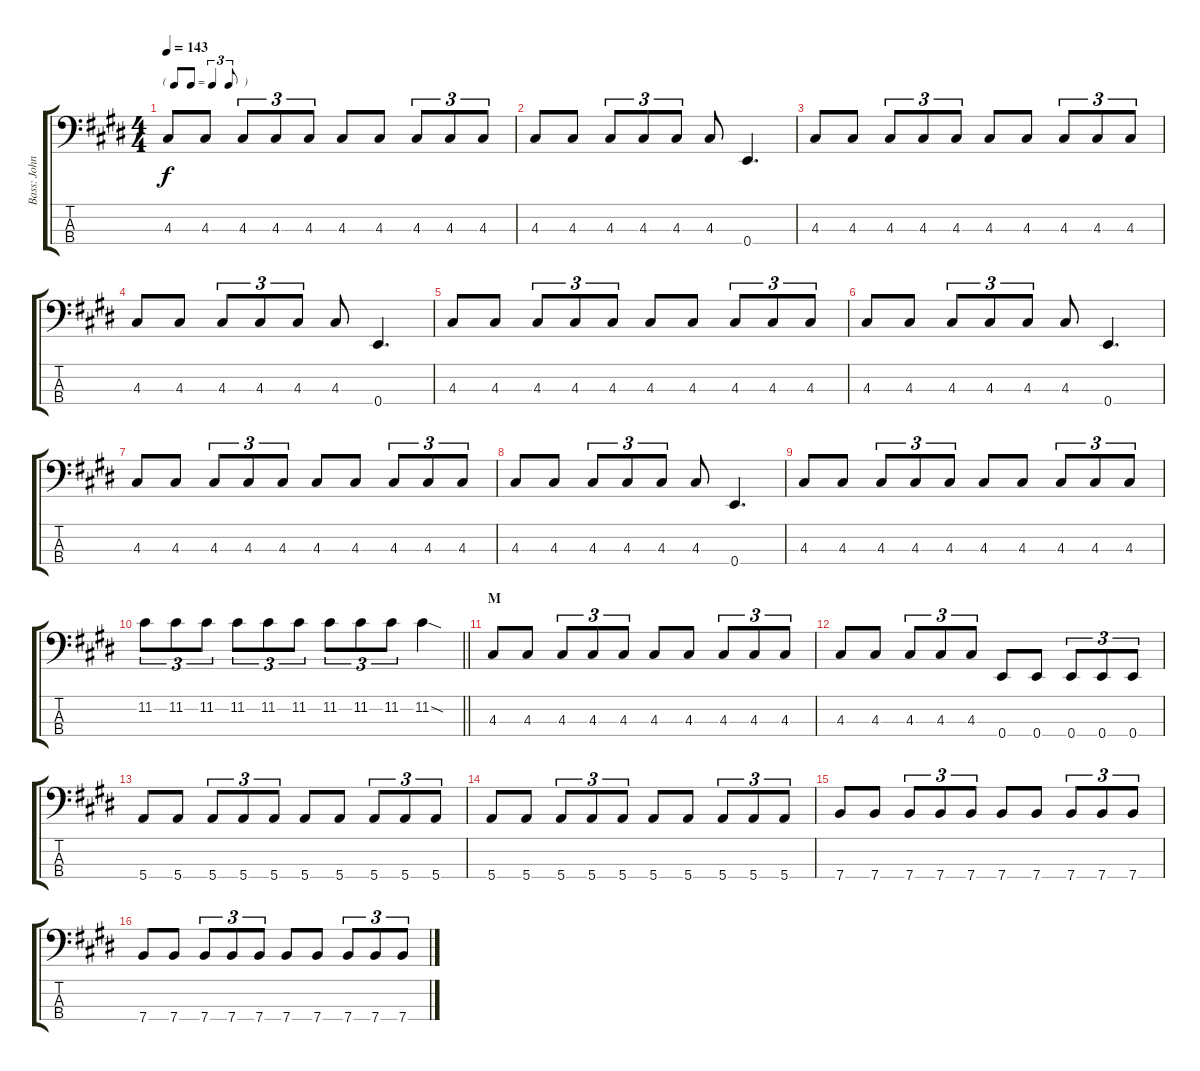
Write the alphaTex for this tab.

\track ("Bass: John" "Bass: John") {instrument electricbasspick}
\staff {score tabs}
\tuning (G2 D2 A1 E1) {hide}
\ts (4 4)
\tf triplet8th
\tempo 143
\clef f4
\ks e
4.3.8{dy f} 4.3.8 4.3.8{tu (3 2)} 4.3.8{tu (3 2)} 4.3.8{tu (3 2)} 4.3.8 4.3.8 4.3.8{tu (3 2)} 4.3.8{tu (3 2)} 4.3.8{tu (3 2)} |
4.3.8 4.3.8 4.3.8{tu (3 2)} 4.3.8{tu (3 2)} 4.3.8{tu (3 2)} 4.3.8 0.4.4{d} |
4.3.8 4.3.8 4.3.8{tu (3 2)} 4.3.8{tu (3 2)} 4.3.8{tu (3 2)} 4.3.8 4.3.8 4.3.8{tu (3 2)} 4.3.8{tu (3 2)} 4.3.8{tu (3 2)} |
4.3.8 4.3.8 4.3.8{tu (3 2)} 4.3.8{tu (3 2)} 4.3.8{tu (3 2)} 4.3.8 0.4.4{d} |
4.3.8 4.3.8 4.3.8{tu (3 2)} 4.3.8{tu (3 2)} 4.3.8{tu (3 2)} 4.3.8 4.3.8 4.3.8{tu (3 2)} 4.3.8{tu (3 2)} 4.3.8{tu (3 2)} |
4.3.8 4.3.8 4.3.8{tu (3 2)} 4.3.8{tu (3 2)} 4.3.8{tu (3 2)} 4.3.8 0.4.4{d} |
4.3.8 4.3.8 4.3.8{tu (3 2)} 4.3.8{tu (3 2)} 4.3.8{tu (3 2)} 4.3.8 4.3.8 4.3.8{tu (3 2)} 4.3.8{tu (3 2)} 4.3.8{tu (3 2)} |
4.3.8 4.3.8 4.3.8{tu (3 2)} 4.3.8{tu (3 2)} 4.3.8{tu (3 2)} 4.3.8 0.4.4{d} |
4.3.8 4.3.8 4.3.8{tu (3 2)} 4.3.8{tu (3 2)} 4.3.8{tu (3 2)} 4.3.8 4.3.8 4.3.8{tu (3 2)} 4.3.8{tu (3 2)} 4.3.8{tu (3 2)} |
\barLineRight lightlight
11.2.8{tu (3 2)} 11.2.8{tu (3 2)} 11.2.8{tu (3 2)} 11.2.8{tu (3 2)} 11.2.8{tu (3 2)} 11.2.8{tu (3 2)} 11.2.8{tu (3 2)} 11.2.8{tu (3 2)} 11.2.8{tu (3 2)} 11.2{sod}.4 |
\section ("" "M")
4.3.8 4.3.8 4.3.8{tu (3 2)} 4.3.8{tu (3 2)} 4.3.8{tu (3 2)} 4.3.8 4.3.8 4.3.8{tu (3 2)} 4.3.8{tu (3 2)} 4.3.8{tu (3 2)} |
4.3.8 4.3.8 4.3.8{tu (3 2)} 4.3.8{tu (3 2)} 4.3.8{tu (3 2)} 0.4.8 0.4.8 0.4.8{tu (3 2)} 0.4.8{tu (3 2)} 0.4.8{tu (3 2)} |
5.4.8 5.4.8 5.4.8{tu (3 2)} 5.4.8{tu (3 2)} 5.4.8{tu (3 2)} 5.4.8 5.4.8 5.4.8{tu (3 2)} 5.4.8{tu (3 2)} 5.4.8{tu (3 2)} |
5.4.8 5.4.8 5.4.8{tu (3 2)} 5.4.8{tu (3 2)} 5.4.8{tu (3 2)} 5.4.8 5.4.8 5.4.8{tu (3 2)} 5.4.8{tu (3 2)} 5.4.8{tu (3 2)} |
7.4.8 7.4.8 7.4.8{tu (3 2)} 7.4.8{tu (3 2)} 7.4.8{tu (3 2)} 7.4.8 7.4.8 7.4.8{tu (3 2)} 7.4.8{tu (3 2)} 7.4.8{tu (3 2)} |
7.4.8 7.4.8 7.4.8{tu (3 2)} 7.4.8{tu (3 2)} 7.4.8{tu (3 2)} 7.4.8 7.4.8 7.4.8{tu (3 2)} 7.4.8{tu (3 2)} 7.4.8{tu (3 2)}
